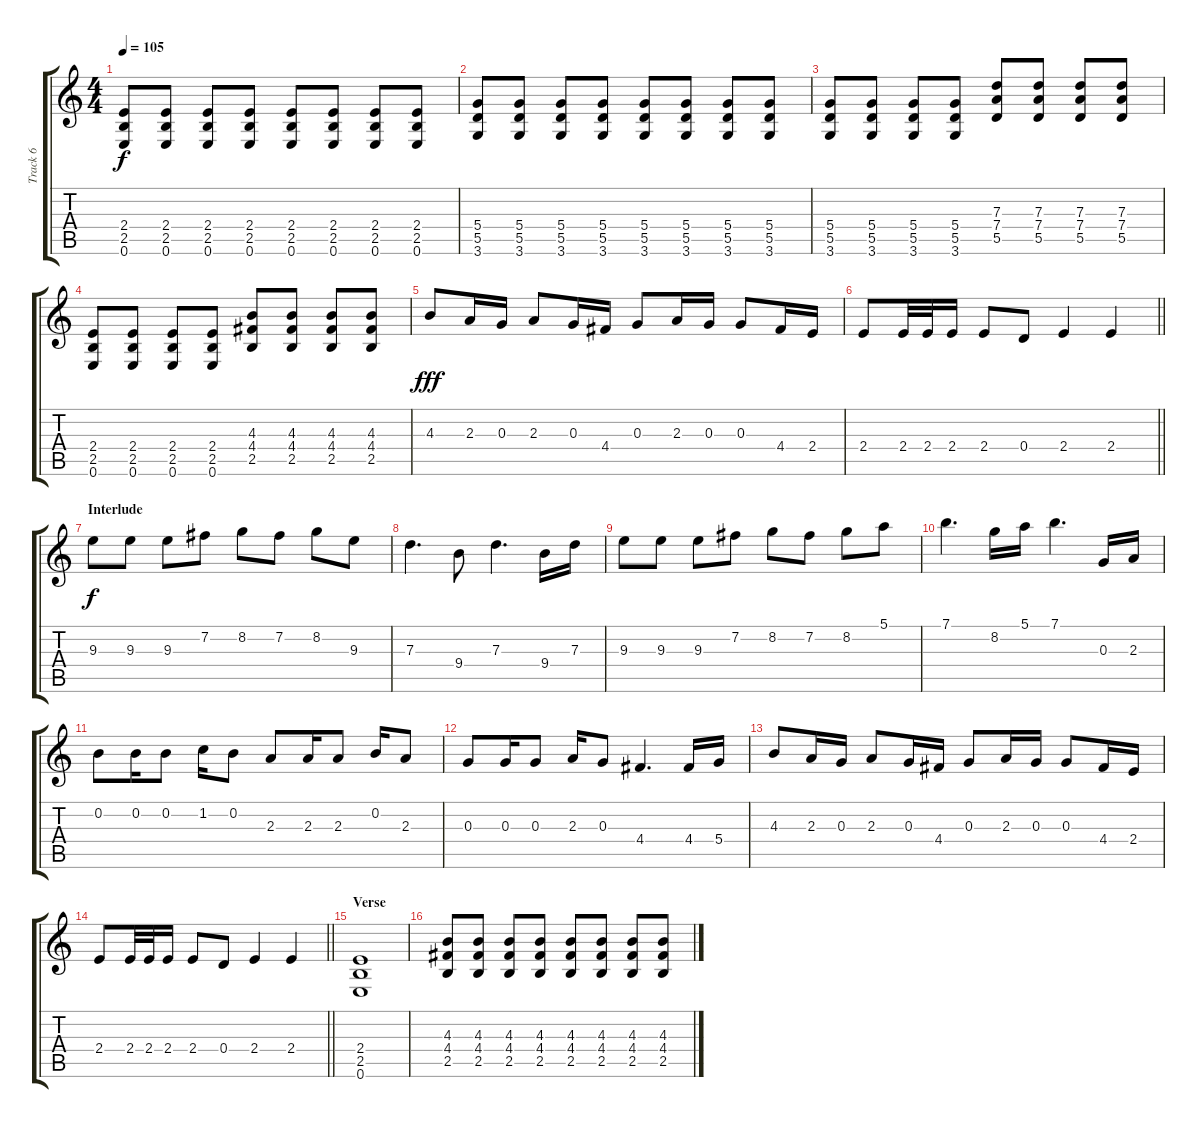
\track ("Track 6" "Track 6") {instrument overdrivenguitar}
\staff {score tabs}
\tuning (E4 B3 G3 D3 A2 E2) {hide}
\ts (4 4)
\tempo 105
\clef g2
\ks c
(2.4 2.5 0.6).8{dy f} (2.4 2.5 0.6).8 (2.4 2.5 0.6).8 (2.4 2.5 0.6).8 (2.4 2.5 0.6).8 (2.4 2.5 0.6).8 (2.4 2.5 0.6).8 (2.4 2.5 0.6).8 |
(5.4 5.5 3.6).8 (5.4 5.5 3.6).8 (5.4 5.5 3.6).8 (5.4 5.5 3.6).8 (5.4 5.5 3.6).8 (5.4 5.5 3.6).8 (5.4 5.5 3.6).8 (5.4 5.5 3.6).8 |
(5.4 5.5 3.6).8 (5.4 5.5 3.6).8 (5.4 5.5 3.6).8 (5.4 5.5 3.6).8 (7.3 7.4 5.5).8 (7.3 7.4 5.5).8 (7.3 7.4 5.5).8 (7.3 7.4 5.5).8 |
(2.4 2.5 0.6).8 (2.4 2.5 0.6).8 (2.4 2.5 0.6).8 (2.4 2.5 0.6).8 (4.3 4.4 2.5).8 (4.3 4.4 2.5).8 (4.3 4.4 2.5).8 (4.3 4.4 2.5).8 |
4.3.8{dy fff} 2.3.16 0.3.16 2.3.8 0.3.16 4.4.16 0.3.8 2.3.16 0.3.16 0.3.8 4.4.16 2.4.16 |
\barLineRight lightlight
2.4.8 2.4.32 2.4.32 2.4.16 2.4.8 0.4.8 2.4.4 2.4.4 |
\section ("" "Interlude")
9.3.8{dy f} 9.3.8 9.3.8 7.2.8 8.2.8 7.2.8 8.2.8 9.3.8 |
7.3.4{d} 9.4.8 7.3.4{d} 9.4.16 7.3.16 |
9.3.8 9.3.8 9.3.8 7.2.8 8.2.8 7.2.8 8.2.8 5.1.8 |
7.1.4{d} 8.2.16 5.1.16 7.1.4{d} 0.3.16 2.3.16 |
0.2.8 0.2.16 0.2.8 1.2.16 0.2.8 2.3.8 2.3.16 2.3.8 0.2.16 2.3.8 |
0.3.8 0.3.16 0.3.8 2.3.16 0.3.8 4.4.4{d} 4.4.16 5.4.16 |
4.3.8 2.3.16 0.3.16 2.3.8 0.3.16 4.4.16 0.3.8 2.3.16 0.3.16 0.3.8 4.4.16 2.4.16 |
\barLineRight lightlight
2.4.8 2.4.32 2.4.32 2.4.16 2.4.8 0.4.8 2.4.4 2.4.4 |
\section ("" "Verse")
(2.4 2.5 0.6).1 |
(4.3 4.4 2.5).8 (4.3 4.4 2.5).8 (4.3 4.4 2.5).8 (4.3 4.4 2.5).8 (4.3 4.4 2.5).8 (4.3 4.4 2.5).8 (4.3 4.4 2.5).8 (4.3 4.4 2.5).8
